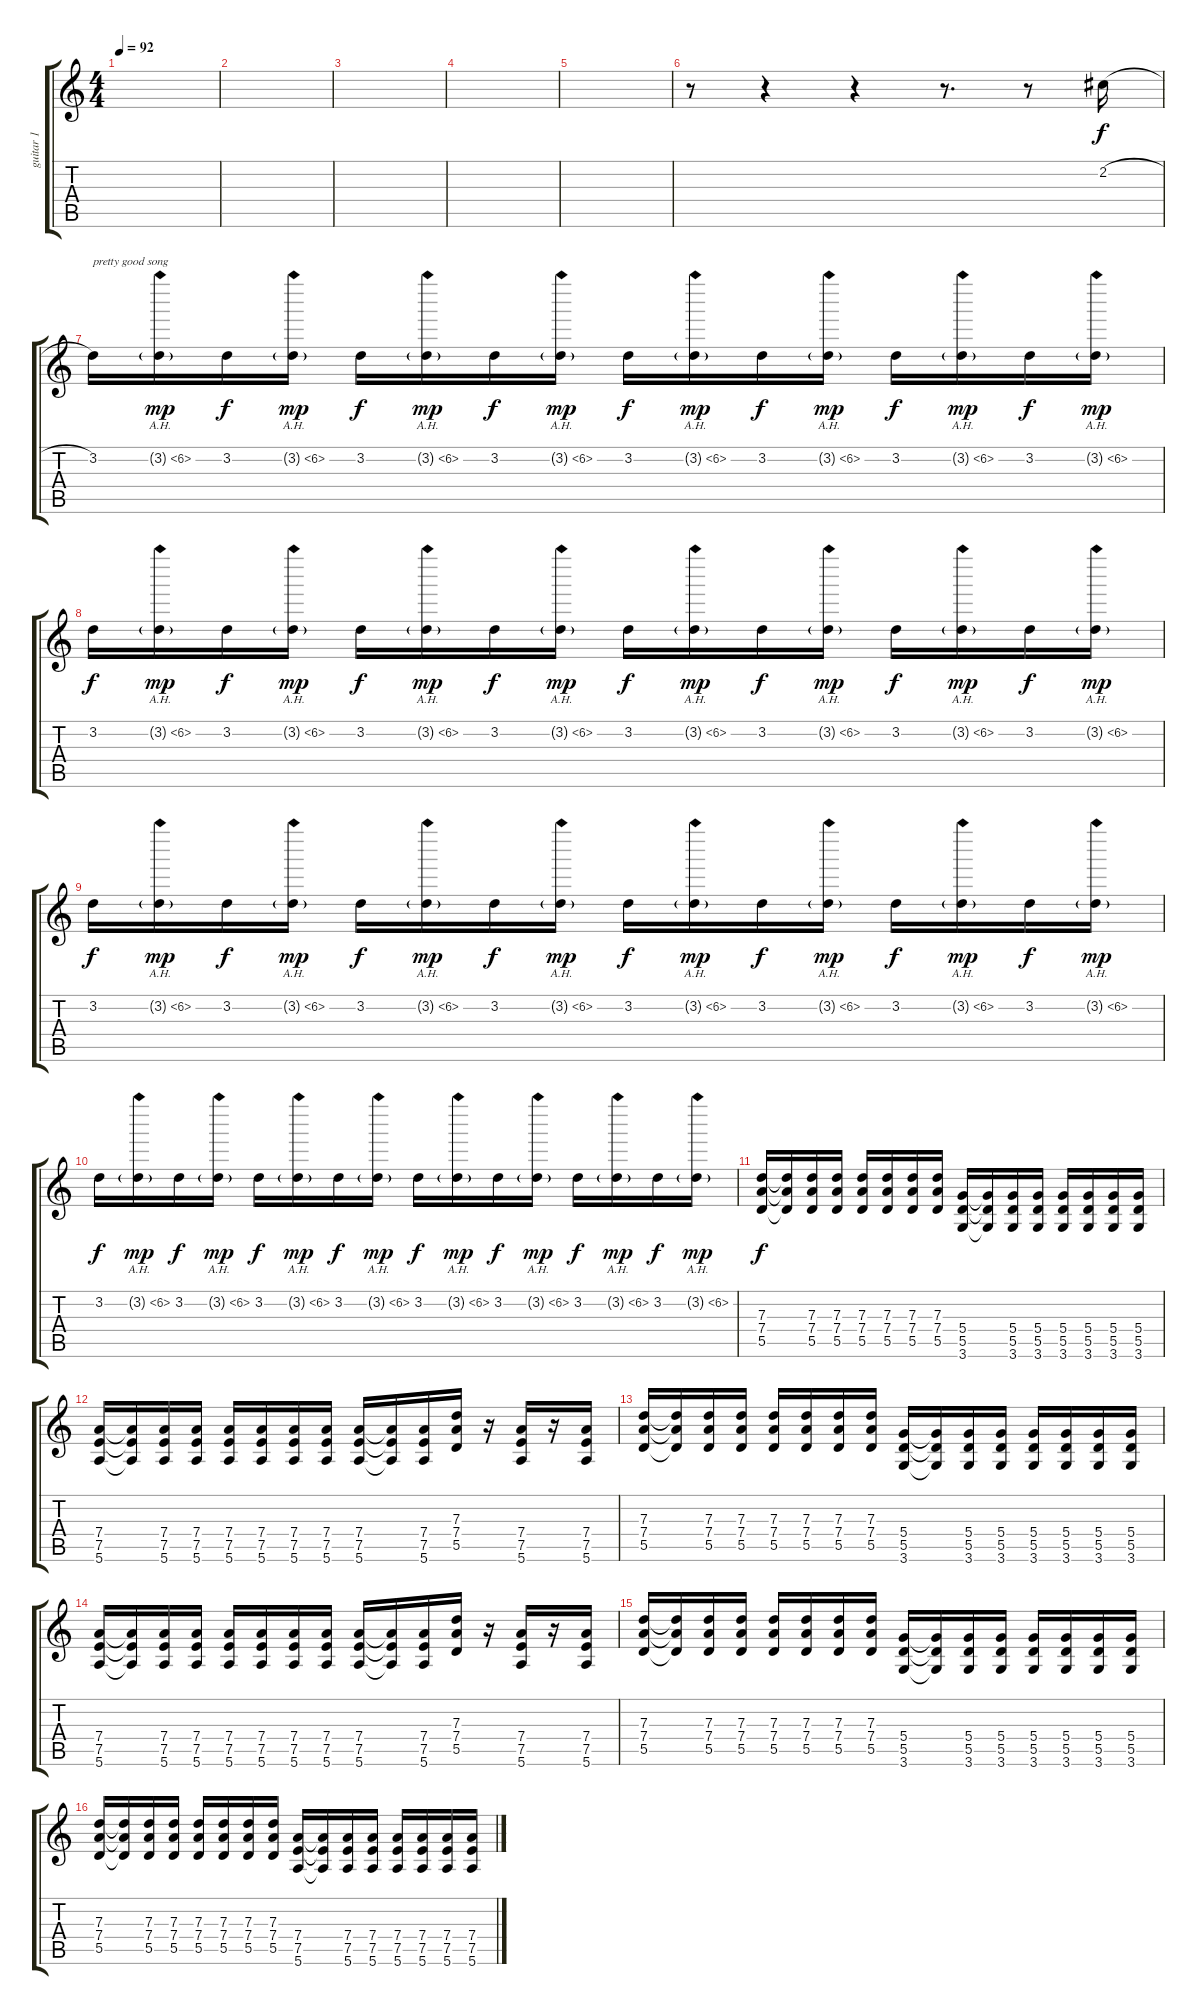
\track ("guitar 1" "guitar 1") {instrument distortionguitar}
\staff {score tabs}
\tuning (E4 B3 G3 D3 A2 E2) {hide}
\ts (4 4)
\tempo 92
\clef g2
\ks c
|
|
|
|
|
r.8 r.4 r.4 r.8{d} r.8 2.2{h}.16 |
3.2.16{txt "pretty good song" volume 13} 3.2{ah 3 g}.16{dy mp volume 12} 3.2.16{dy f volume 13} 3.2{ah 3 g}.16{dy mp volume 12} 3.2.16{dy f volume 13} 3.2{ah 3 g}.16{dy mp volume 12} 3.2.16{dy f volume 13} 3.2{ah 3 g}.16{dy mp volume 12} 3.2.16{dy f volume 13} 3.2{ah 3 g}.16{dy mp volume 12} 3.2.16{dy f volume 13} 3.2{ah 3 g}.16{dy mp volume 12} 3.2.16{dy f volume 13} 3.2{ah 3 g}.16{dy mp volume 12} 3.2.16{dy f volume 13} 3.2{ah 3 g}.16{dy mp volume 12} |
3.2.16{dy f volume 13} 3.2{ah 3 g}.16{dy mp volume 12} 3.2.16{dy f volume 13} 3.2{ah 3 g}.16{dy mp volume 12} 3.2.16{dy f volume 13} 3.2{ah 3 g}.16{dy mp volume 12} 3.2.16{dy f volume 13} 3.2{ah 3 g}.16{dy mp volume 12} 3.2.16{dy f volume 13} 3.2{ah 3 g}.16{dy mp volume 12} 3.2.16{dy f volume 13} 3.2{ah 3 g}.16{dy mp volume 12} 3.2.16{dy f volume 13} 3.2{ah 3 g}.16{dy mp volume 12} 3.2.16{dy f volume 13} 3.2{ah 3 g}.16{dy mp volume 12} |
3.2.16{dy f volume 13} 3.2{ah 3 g}.16{dy mp volume 12} 3.2.16{dy f volume 13} 3.2{ah 3 g}.16{dy mp volume 12} 3.2.16{dy f volume 13} 3.2{ah 3 g}.16{dy mp volume 12} 3.2.16{dy f volume 13} 3.2{ah 3 g}.16{dy mp volume 12} 3.2.16{dy f volume 13} 3.2{ah 3 g}.16{dy mp volume 12} 3.2.16{dy f volume 13} 3.2{ah 3 g}.16{dy mp volume 12} 3.2.16{dy f volume 13} 3.2{ah 3 g}.16{dy mp volume 12} 3.2.16{dy f volume 13} 3.2{ah 3 g}.16{dy mp volume 12} |
3.2.16{dy f volume 13} 3.2{ah 3 g}.16{dy mp volume 12} 3.2.16{dy f volume 13} 3.2{ah 3 g}.16{dy mp volume 12} 3.2.16{dy f volume 13} 3.2{ah 3 g}.16{dy mp volume 12} 3.2.16{dy f volume 13} 3.2{ah 3 g}.16{dy mp volume 12} 3.2.16{dy f volume 13} 3.2{ah 3 g}.16{dy mp volume 12} 3.2.16{dy f volume 13} 3.2{ah 3 g}.16{dy mp volume 12} 3.2.16{dy f volume 13} 3.2{ah 3 g}.16{dy mp volume 12} 3.2.16{dy f volume 13} 3.2{ah 3 g}.16{dy mp volume 12} |
(7.3 7.4 5.5).16{dy f volume 13} (7.3{t} 7.4{t} 5.5{t}).16 (7.3 7.4 5.5).16 (7.3 7.4 5.5).16 (7.3 7.4 5.5).16 (7.3 7.4 5.5).16 (7.3 7.4 5.5).16 (7.3 7.4 5.5).16 (5.4 5.5 3.6).16 (5.4{t} 5.5{t} 3.6{t}).16 (5.4 5.5 3.6).16 (5.4 5.5 3.6).16 (5.4 5.5 3.6).16 (5.4 5.5 3.6).16 (5.4 5.5 3.6).16 (5.4 5.5 3.6).16 |
(7.4 7.5 5.6).16 (7.4{t} 7.5{t} 5.6{t}).16 (7.4 7.5 5.6).16 (7.4 7.5 5.6).16 (7.4 7.5 5.6).16 (7.4 7.5 5.6).16 (7.4 7.5 5.6).16 (7.4 7.5 5.6).16 (7.4 7.5 5.6).16 (7.4{t} 7.5{t} 5.6{t}).16 (7.4 7.5 5.6).16 (7.3 7.4 5.5).16 r.16 (7.4 7.5 5.6).16 r.16 (7.4 7.5 5.6).16 |
(7.3 7.4 5.5).16 (7.3{t} 7.4{t} 5.5{t}).16 (7.3 7.4 5.5).16 (7.3 7.4 5.5).16 (7.3 7.4 5.5).16 (7.3 7.4 5.5).16 (7.3 7.4 5.5).16 (7.3 7.4 5.5).16 (5.4 5.5 3.6).16 (5.4{t} 5.5{t} 3.6{t}).16 (5.4 5.5 3.6).16 (5.4 5.5 3.6).16 (5.4 5.5 3.6).16 (5.4 5.5 3.6).16 (5.4 5.5 3.6).16 (5.4 5.5 3.6).16 |
(7.4 7.5 5.6).16 (7.4{t} 7.5{t} 5.6{t}).16 (7.4 7.5 5.6).16 (7.4 7.5 5.6).16 (7.4 7.5 5.6).16 (7.4 7.5 5.6).16 (7.4 7.5 5.6).16 (7.4 7.5 5.6).16 (7.4 7.5 5.6).16 (7.4{t} 7.5{t} 5.6{t}).16 (7.4 7.5 5.6).16 (7.3 7.4 5.5).16 r.16 (7.4 7.5 5.6).16 r.16 (7.4 7.5 5.6).16 |
(7.3 7.4 5.5).16 (7.3{t} 7.4{t} 5.5{t}).16 (7.3 7.4 5.5).16 (7.3 7.4 5.5).16 (7.3 7.4 5.5).16 (7.3 7.4 5.5).16 (7.3 7.4 5.5).16 (7.3 7.4 5.5).16 (5.4 5.5 3.6).16 (5.4{t} 5.5{t} 3.6{t}).16 (5.4 5.5 3.6).16 (5.4 5.5 3.6).16 (5.4 5.5 3.6).16 (5.4 5.5 3.6).16 (5.4 5.5 3.6).16 (5.4 5.5 3.6).16 |
(7.3 7.4 5.5).16 (7.3{t} 7.4{t} 5.5{t}).16 (7.3 7.4 5.5).16 (7.3 7.4 5.5).16 (7.3 7.4 5.5).16 (7.3 7.4 5.5).16 (7.3 7.4 5.5).16 (7.3 7.4 5.5).16 (7.4 7.5 5.6).16 (7.4{t} 7.5{t} 5.6{t}).16 (7.4 7.5 5.6).16 (7.4 7.5 5.6).16 (7.4 7.5 5.6).16 (7.4 7.5 5.6).16 (7.4 7.5 5.6).16 (7.4 7.5 5.6).16
